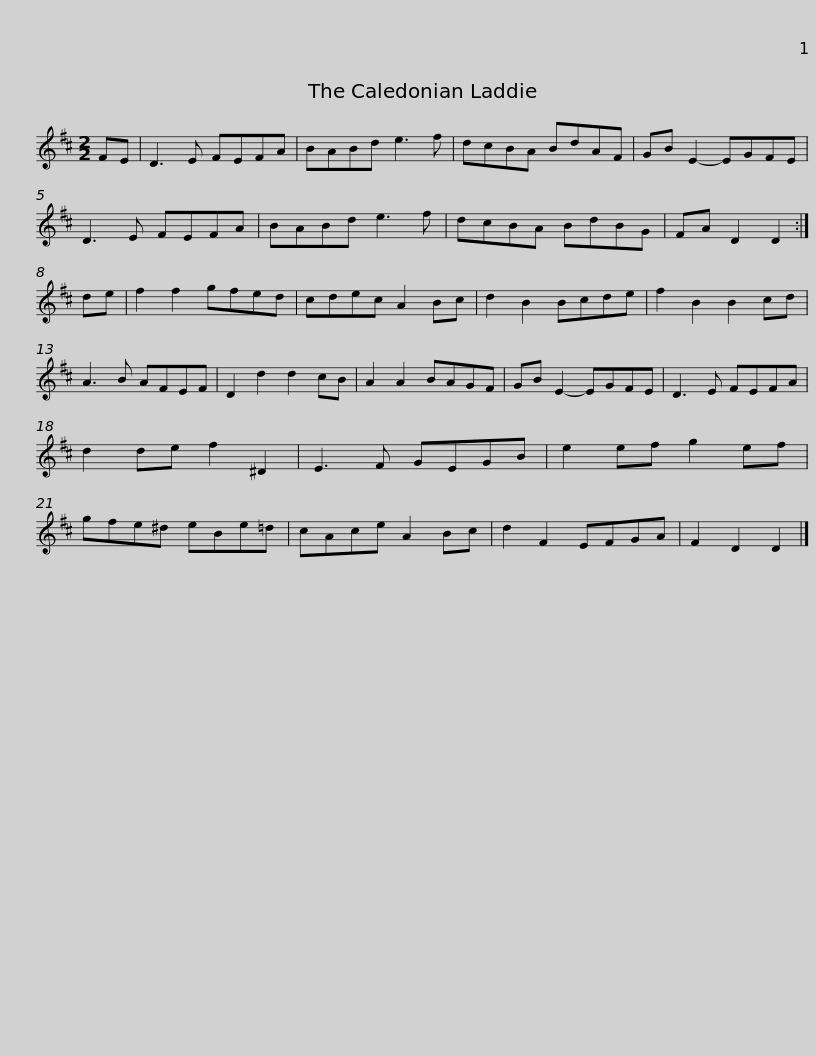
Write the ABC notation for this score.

X:1
L:1/8
M:2/2
I:linebreak $
K:D
V:1 treble
V:1
 FE | D3 E FEFA | BABd e3 f | dcBA BdAF | GB E2- EGFE | %5
 D3 E FEFA | BABd e3 f |$ dcBA BdBG | FA D2 D2 :| de | %10
 f2 f2 gfed | cdec A2 Bc | d2 B2 Bcde | f2 B2 B2 cd |$ A3 B AFEF | %15
 D2 d2 d2 cB | A2 A2 BAGF | GB E2- EGFE | D3 E FEFA | d2 de f2 ^D2 | %20
 E3 F GEGB |$ e2 ef g2 ef | gfe^d eBe=d | cAce A2 Bc | d2 F2 EFGA | %25
 F2 D2 D2 |] %26
